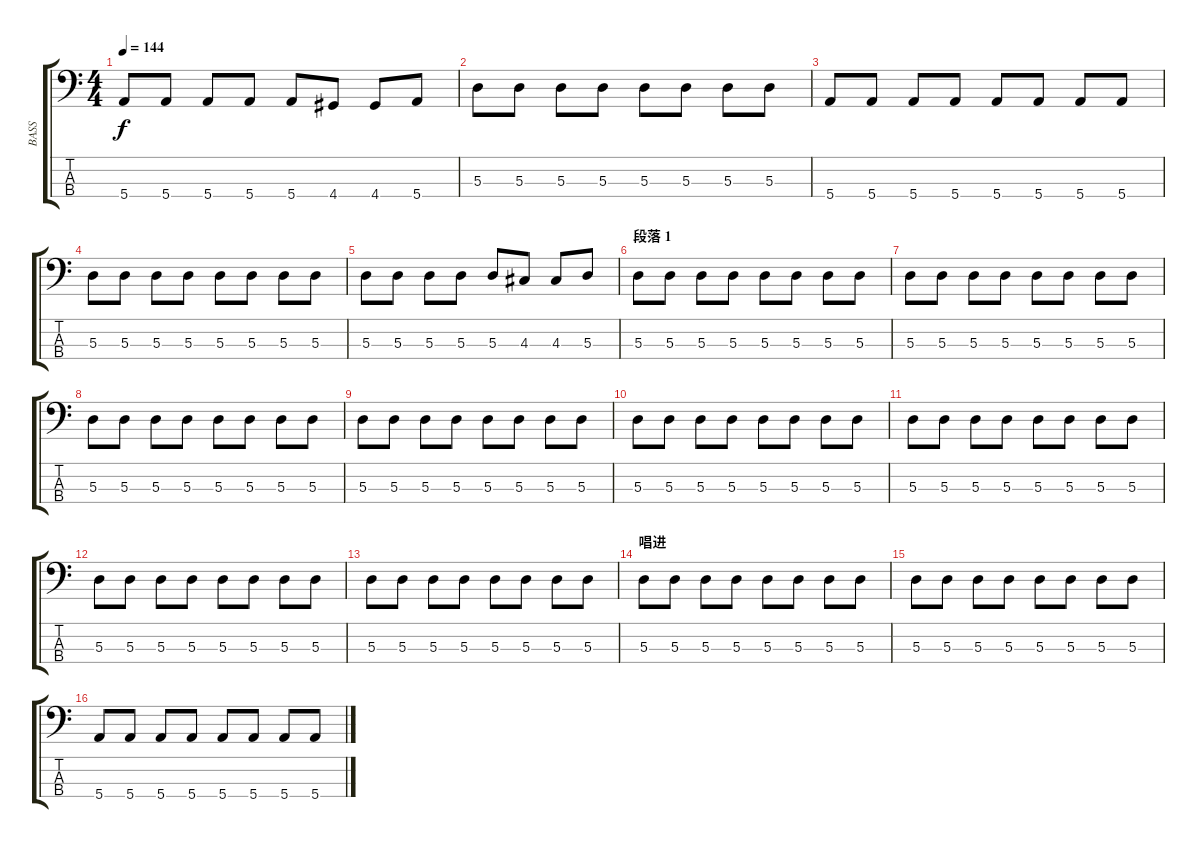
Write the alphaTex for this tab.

\track ("BASS" "BASS") {instrument electricbassfinger}
\staff {score tabs}
\tuning (G2 D2 A1 E1) {hide}
\ts (4 4)
\tempo 144
\clef f4
\ks c
5.4.8{dy f} 5.4.8 5.4.8 5.4.8 5.4.8 4.4.8 4.4.8 5.4.8 |
5.3.8 5.3.8 5.3.8 5.3.8 5.3.8 5.3.8 5.3.8 5.3.8 |
5.4.8 5.4.8 5.4.8 5.4.8 5.4.8 5.4.8 5.4.8 5.4.8 |
5.3.8 5.3.8 5.3.8 5.3.8 5.3.8 5.3.8 5.3.8 5.3.8 |
5.3.8 5.3.8 5.3.8 5.3.8 5.3.8 4.3.8 4.3.8 5.3.8 |
\section ("" "段落 1")
5.3.8 5.3.8 5.3.8 5.3.8 5.3.8 5.3.8 5.3.8 5.3.8 |
5.3.8 5.3.8 5.3.8 5.3.8 5.3.8 5.3.8 5.3.8 5.3.8 |
5.3.8 5.3.8 5.3.8 5.3.8 5.3.8 5.3.8 5.3.8 5.3.8 |
5.3.8 5.3.8 5.3.8 5.3.8 5.3.8 5.3.8 5.3.8 5.3.8 |
5.3.8 5.3.8 5.3.8 5.3.8 5.3.8 5.3.8 5.3.8 5.3.8 |
5.3.8 5.3.8 5.3.8 5.3.8 5.3.8 5.3.8 5.3.8 5.3.8 |
5.3.8 5.3.8 5.3.8 5.3.8 5.3.8 5.3.8 5.3.8 5.3.8 |
5.3.8 5.3.8 5.3.8 5.3.8 5.3.8 5.3.8 5.3.8 5.3.8 |
\section ("" "唱进")
5.3.8 5.3.8 5.3.8 5.3.8 5.3.8 5.3.8 5.3.8 5.3.8 |
5.3.8 5.3.8 5.3.8 5.3.8 5.3.8 5.3.8 5.3.8 5.3.8 |
5.4.8 5.4.8 5.4.8 5.4.8 5.4.8 5.4.8 5.4.8 5.4.8
